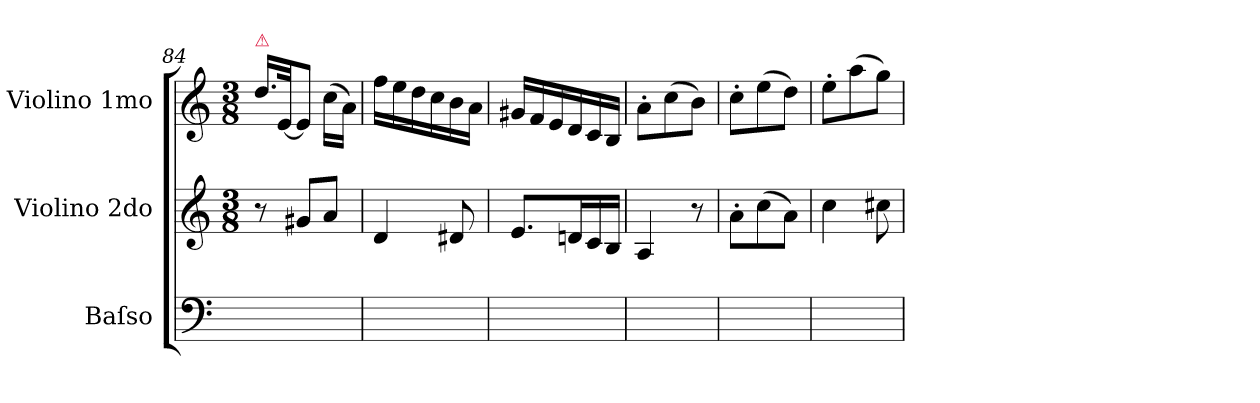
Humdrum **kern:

**kern	**kern	**kern
*part3	*part2	*part1
*staff3	*staff2	*staff1
*I"Baſso	*I"Violino 2do	*I"Violino 1mo
*I'b	*I'vl 2	*I'vl 1
*clefF4	*clefG2	*clefG2
*k[]	*k[]	*k[]
*	*M3/8	*M3/8
=84	=84	=84
!	!	!LO:TX:a:color=crimson:t=⚠
4.ryy	8r	16.dd\LL
.	.	[32e/JK
.	8g#X/L	8e/J]
.	8a/J	(16cc\LL
.	.	16a\JJ)
=85	=85	=85
4.ryy	4d/	16ff\LL
.	.	16ee\
.	.	16dd\
.	.	16cc\
.	8d#X/	16b\
.	.	16a\JJ
=86	=86	=86
4.ryy	8.e/L	16g#X/LL
.	.	16f/
.	.	16e/
.	16dn/L	16d/
.	16c/	16c/
.	16B/JJ	16B/JJ
=87	=87	=87
4.ryy	4A/	8a'\L
.	.	(8cc\
.	8r	8b\J)
=88	=88	=88
4.ryy	8a'\L	8cc'\L
.	(8cc\	(8ee\
.	8a\J)	8dd\J)
=89	=89	=89
4.ryy	4cc\	8ee'\L
.	.	(8aa\
.	8cc#X\	8gg\J)
=	=	=
*-	*-	*-
